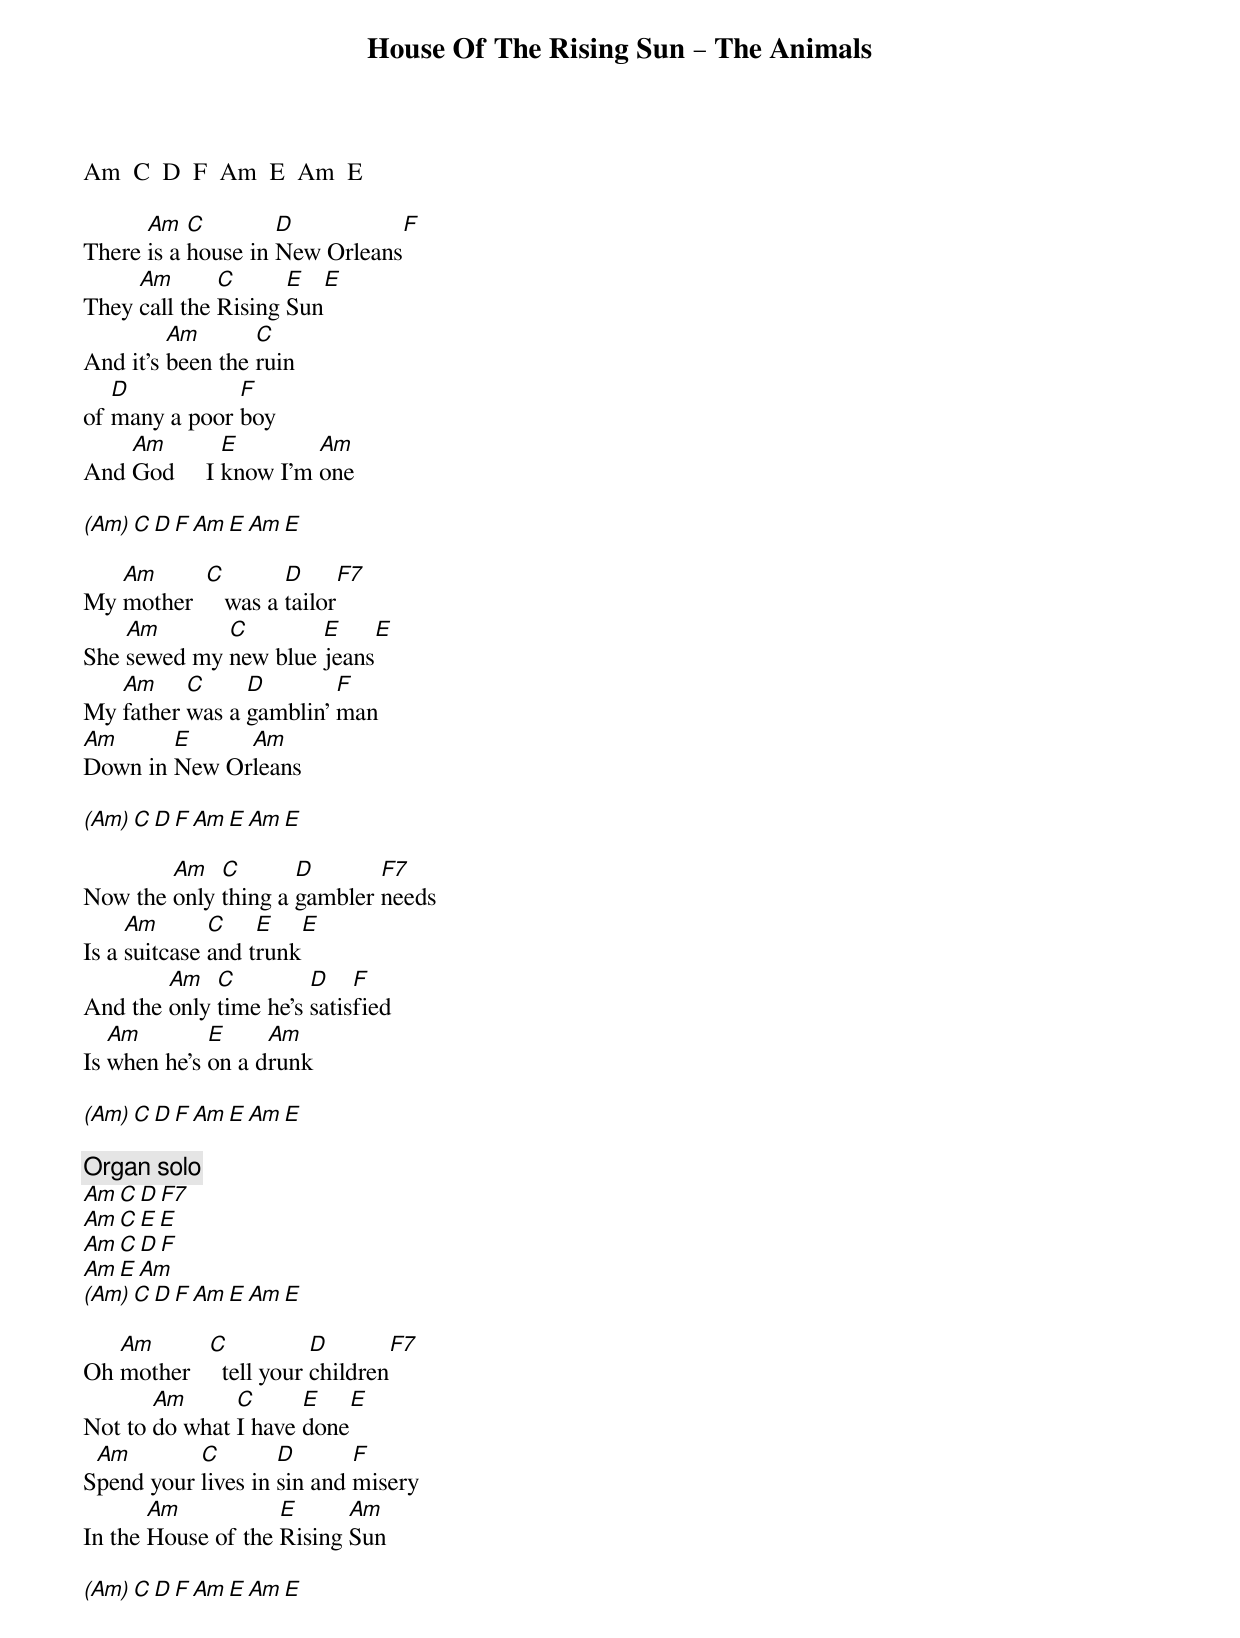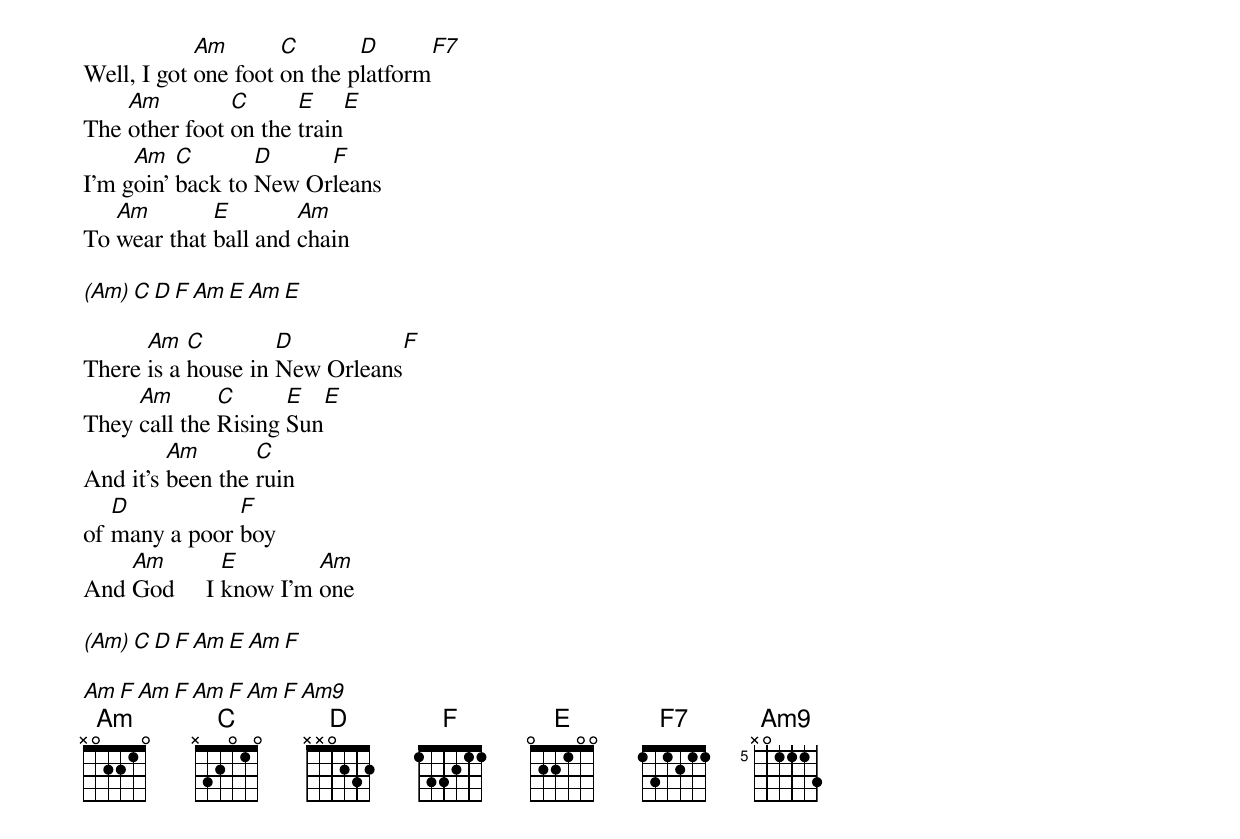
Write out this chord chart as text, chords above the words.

House Of The Rising Sun – The Animals

Am  C  D  F  Am  E  Am  E

      Am   C        D            F
There is a house in New Orleans
     Am       C      E           E
They call the Rising Sun
         Am       C
And it's been the ruin
   D           F
of many a poor boy
    Am        E        Am
And God     I know I'm one

(Am)  C  D  F  Am  E  Am  E

   Am      C        D        F7
My mother     was a tailor
    Am       C        E       E
She sewed my new blue jeans
   Am     C     D        F
My father was a gamblin' man
Am      E     Am
Down in New Orleans

(Am)  C  D  F  Am  E  Am  E

        Am   C       D       F7
Now the only thing a gambler needs
     Am       C    E          E
Is a suitcase and trunk
        Am   C         D    F
And the only time he's satisfied
   Am        E     Am
Is when he's on a drunk

(Am)  C  D  F  Am  E  Am  E

[Organ solo]
Am       C       D         F7
Am       C       E         E
Am       C       D         F
Am       E       Am
(Am)  C  D  F  Am  E  Am  E

   Am       C           D         F7
Oh mother     tell your children
       Am      C      E            E
Not to do what I have done
 Am        C        D       F
Spend your lives in sin and misery
       Am           E      Am
In the House of the Rising Sun

(Am)  C  D  F  Am  E  Am  E

            Am       C       D       F7
Well, I got one foot on the platform
    Am         C      E            E
The other foot on the train
     Am   C       D     F
I'm goin' back to New Orleans
   Am        E        Am
To wear that ball and chain

(Am)  C  D  F  Am  E  Am  E

      Am   C        D            F
There is a house in New Orleans
     Am       C      E           E
They call the Rising Sun
         Am       C
And it's been the ruin
   D           F
of many a poor boy
    Am        E        Am
And God     I know I'm one

(Am)  C  D  F  Am  E   Am  F

Am  F   Am  F  Am  F  Am  F  Am9
